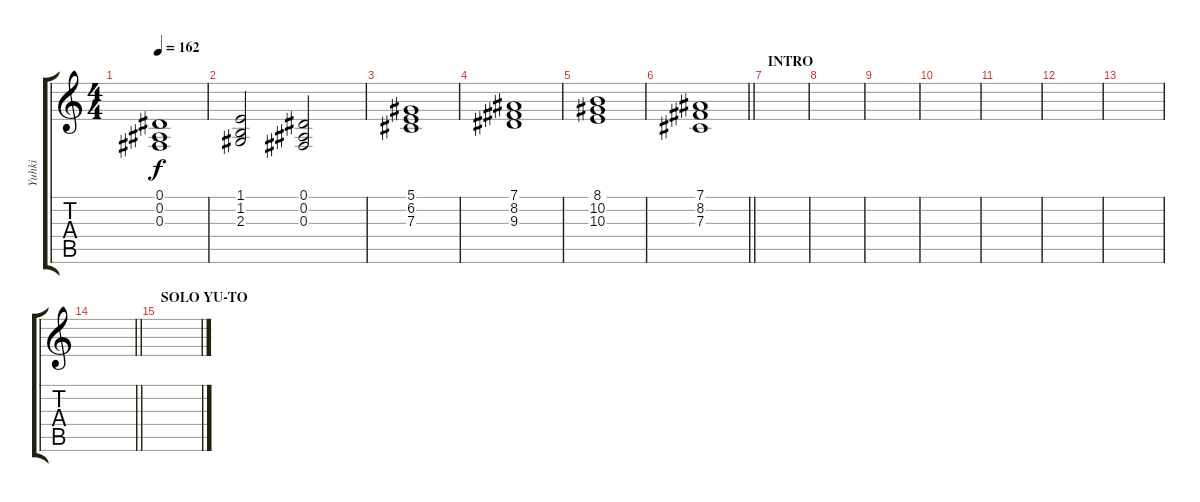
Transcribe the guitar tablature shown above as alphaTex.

\track ("Yuhki" "Yuhki") {instrument drawbarorgan}
\staff {score tabs}
\tuning (Eb4 Bb3 Gb3 Db3 Ab2 Eb2) {hide}
\ts (4 4)
\tempo 162
\clef g2
\ks c
(0.1 0.2 0.3).1{dy f} |
(1.1 1.2 2.3).2 (0.1 0.2 0.3).2 |
(5.1 6.2 7.3).1 |
(7.1 8.2 9.3).1 |
(8.1 10.2 10.3).1 |
\barLineRight lightlight
(7.1 8.2 7.3).1 |
\section ("" "INTRO")
|
|
|
|
|
|
|
\barLineRight lightlight
|
\section ("" "SOLO YU-TO")
